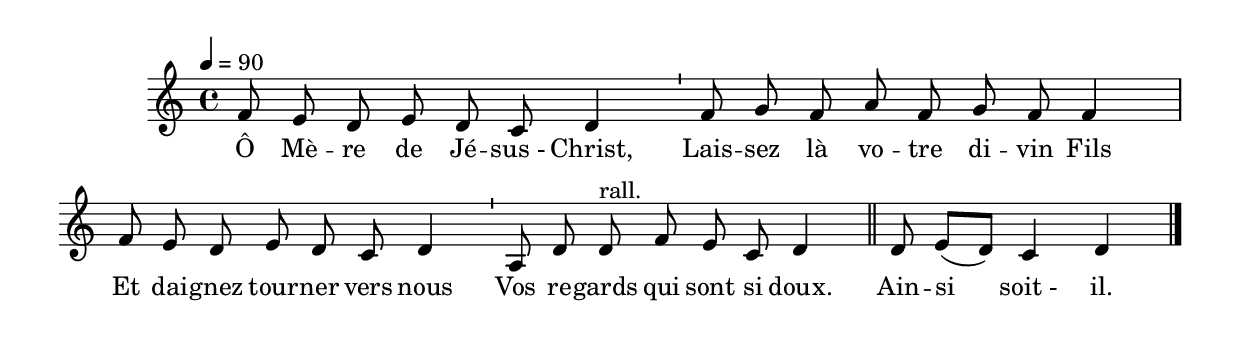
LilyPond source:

\version "2.16"
\language "français"

\header {
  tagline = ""
  composer = ""
}

MetriqueArmure = {
  \tempo 4=90
  \cadenzaOn
  \key do \major
}

italique = { \override Score . LyricText #'font-shape = #'italic }

roman = { \override Score . LyricText #'font-shape = #'roman }

MusiqueTheme = \relative do' {
  fa8 mi re mi re do re4 \bar "'"
  fa8 sol fa la fa sol fa fa4 \bar "|"
  fa8 mi re mi re do re4 \bar "'"
  la8 re re^"rall." fa mi do re4 \bar "||"
  re8 mi[( re]) do4 re \bar "|."
}

Paroles = \lyricmode {
  Ô Mè -- re de Jé -- sus_- Christ,
  Lais -- sez là vo -- tre di -- vin Fils
  Et dai -- gnez tour -- ner vers nous
  Vos re -- gards qui sont si doux.
  Ain -- si soit_- il.
}

\score{
  <<
    \new Staff <<
      \set Staff.midiInstrument = "flute"
      \set Staff.autoBeaming = ##f
      \new Voice = "theme" {
        \override Score.PaperColumn #'keep-inside-line = ##t
        \MetriqueArmure
        \MusiqueTheme
      }
    >>
    \new Lyrics \lyricsto theme {
      \Paroles
    }
  >>
  \layout{}
  \midi{}
}
